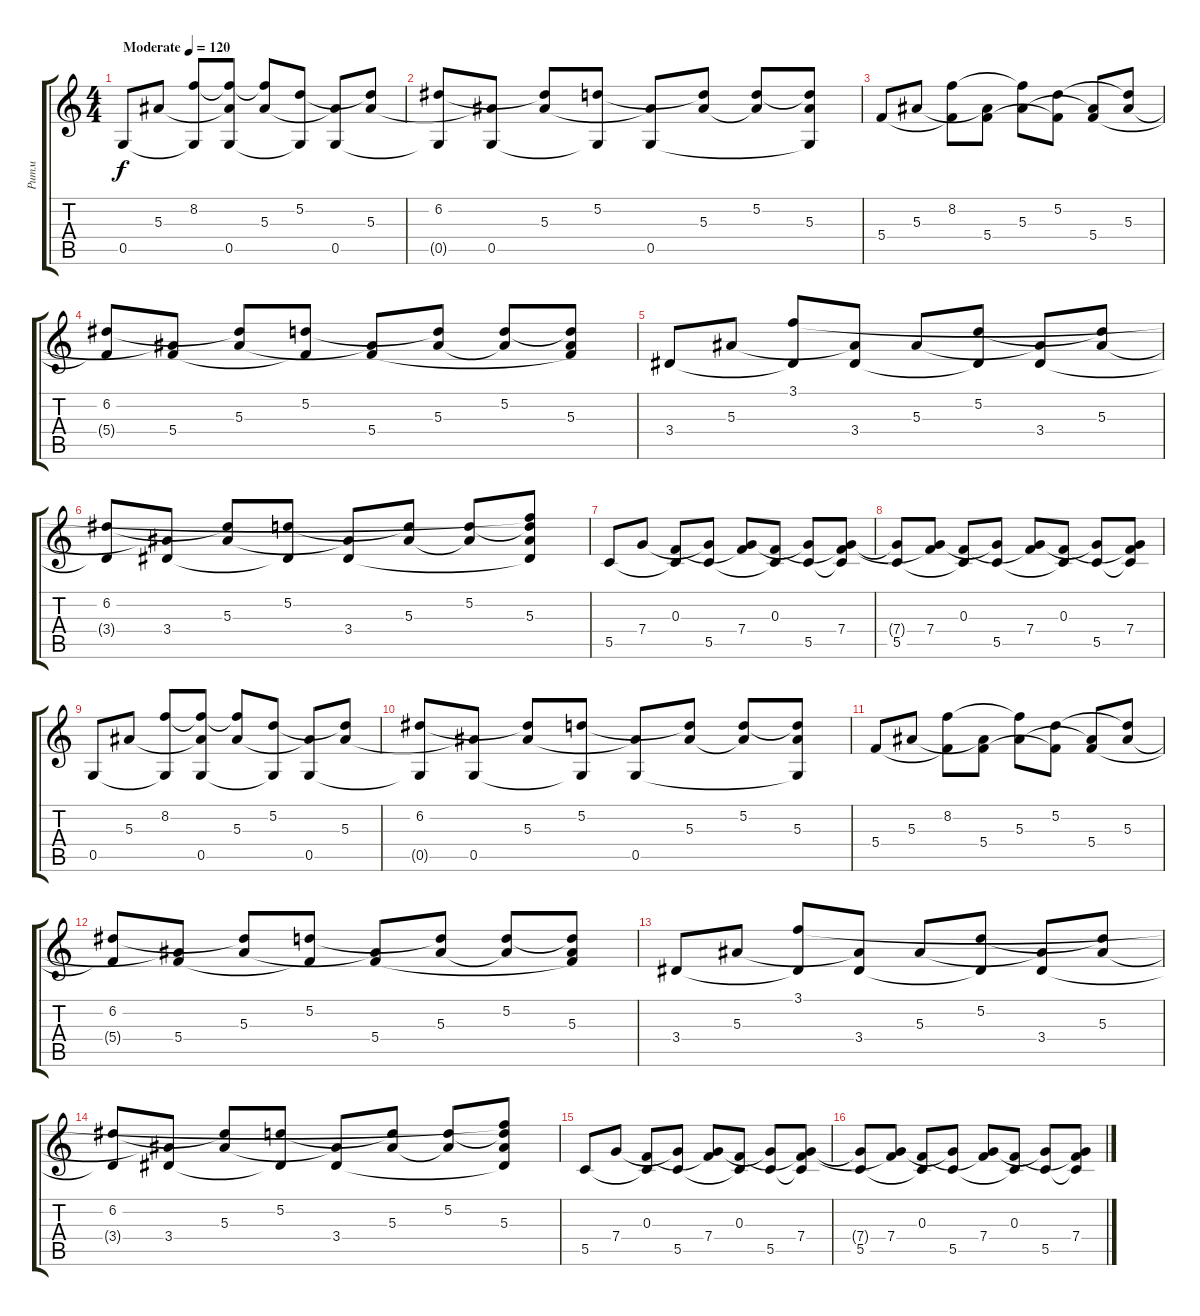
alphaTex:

\track ("Ритм" "Ритм") {instrument acousticguitarsteel}
\staff {score tabs}
\tuning (D4 A3 F3 C3 G2 D2) {hide}
\ts (4 4)
\tempo (120 "Moderate")
\clef g2
\ks c
0.5.8{dy f instrument acousticguitarsteel} 5.3.8 (8.2 0.5{t}).8 (8.2{t} 5.3{t} 0.5).8 (8.2{t} 5.3).8 (5.2 0.5{t}).8 (5.3{t} 0.5).8 (5.2{t} 5.3).8 |
(6.2 0.5{t}).8 (5.3{t} 0.5).8 (6.2{t} 5.3).8 (5.2 0.5{t}).8 (5.3{t} 0.5).8 (5.2{t} 5.3).8 (5.2 5.3{t}).8 (5.2{t} 5.3 0.5{t}).8 |
5.4.8 5.3.8 (8.2 5.4{t}).8 (5.3{t} 5.4).8 (8.2{t} 5.3).8 (5.2 5.4{t}).8 (5.3{t} 5.4).8 (5.2{t} 5.3).8 |
(6.2 5.4{t}).8 (5.3{t} 5.4).8 (6.2{t} 5.3).8 (5.2 5.4{t}).8 (5.3{t} 5.4).8 (5.2{t} 5.3).8 (5.2 5.3{t}).8 (5.2{t} 5.3 5.4{t}).8 |
3.4.8 5.3.8 (3.1 3.4{t}).8 (5.3{t} 3.4).8 5.3.8 (5.2 3.4{t}).8 (5.3{t} 3.4).8 (5.2{t} 5.3).8 |
(6.2 3.4{t}).8 (5.3{t} 3.4).8 (6.2{t} 5.3).8 (5.2 3.4{t}).8 (5.3{t} 3.4).8 (5.2{t} 5.3).8 (5.2 5.3{t}).8 (3.1{t} 5.2{t} 5.3 3.4{t}).8 |
5.5.8 7.4.8 (0.3 5.5{t}).8 (7.4{t} 5.5).8 (0.3{t} 7.4).8 (0.3 5.5{t}).8 (7.4{t} 5.5).8 (0.3{t} 7.4 5.5{t}).8 |
(7.4{t} 5.5).8 (0.3{t} 7.4).8 (0.3 5.5{t}).8 (7.4{t} 5.5).8 (0.3{t} 7.4).8 (0.3 5.5{t}).8 (7.4{t} 5.5).8 (0.3{t} 7.4 5.5{t}).8 |
0.5.8 5.3.8 (8.2 0.5{t}).8 (8.2{t} 5.3{t} 0.5).8 (8.2{t} 5.3).8 (5.2 0.5{t}).8 (5.3{t} 0.5).8 (5.2{t} 5.3).8 |
(6.2 0.5{t}).8 (5.3{t} 0.5).8 (6.2{t} 5.3).8 (5.2 0.5{t}).8 (5.3{t} 0.5).8 (5.2{t} 5.3).8 (5.2 5.3{t}).8 (5.2{t} 5.3 0.5{t}).8 |
5.4.8 5.3.8 (8.2 5.4{t}).8 (5.3{t} 5.4).8 (8.2{t} 5.3).8 (5.2 5.4{t}).8 (5.3{t} 5.4).8 (5.2{t} 5.3).8 |
(6.2 5.4{t}).8 (5.3{t} 5.4).8 (6.2{t} 5.3).8 (5.2 5.4{t}).8 (5.3{t} 5.4).8 (5.2{t} 5.3).8 (5.2 5.3{t}).8 (5.2{t} 5.3 5.4{t}).8 |
3.4.8 5.3.8 (3.1 3.4{t}).8 (5.3{t} 3.4).8 5.3.8 (5.2 3.4{t}).8 (5.3{t} 3.4).8 (5.2{t} 5.3).8 |
(6.2 3.4{t}).8 (5.3{t} 3.4).8 (6.2{t} 5.3).8 (5.2 3.4{t}).8 (5.3{t} 3.4).8 (5.2{t} 5.3).8 (5.2 5.3{t}).8 (3.1{t} 5.2{t} 5.3 3.4{t}).8 |
5.5.8 7.4.8 (0.3 5.5{t}).8 (7.4{t} 5.5).8 (0.3{t} 7.4).8 (0.3 5.5{t}).8 (7.4{t} 5.5).8 (0.3{t} 7.4 5.5{t}).8 |
(7.4{t} 5.5).8 (0.3{t} 7.4).8 (0.3 5.5{t}).8 (7.4{t} 5.5).8 (0.3{t} 7.4).8 (0.3 5.5{t}).8 (7.4{t} 5.5).8 (0.3{t} 7.4 5.5{t}).8
